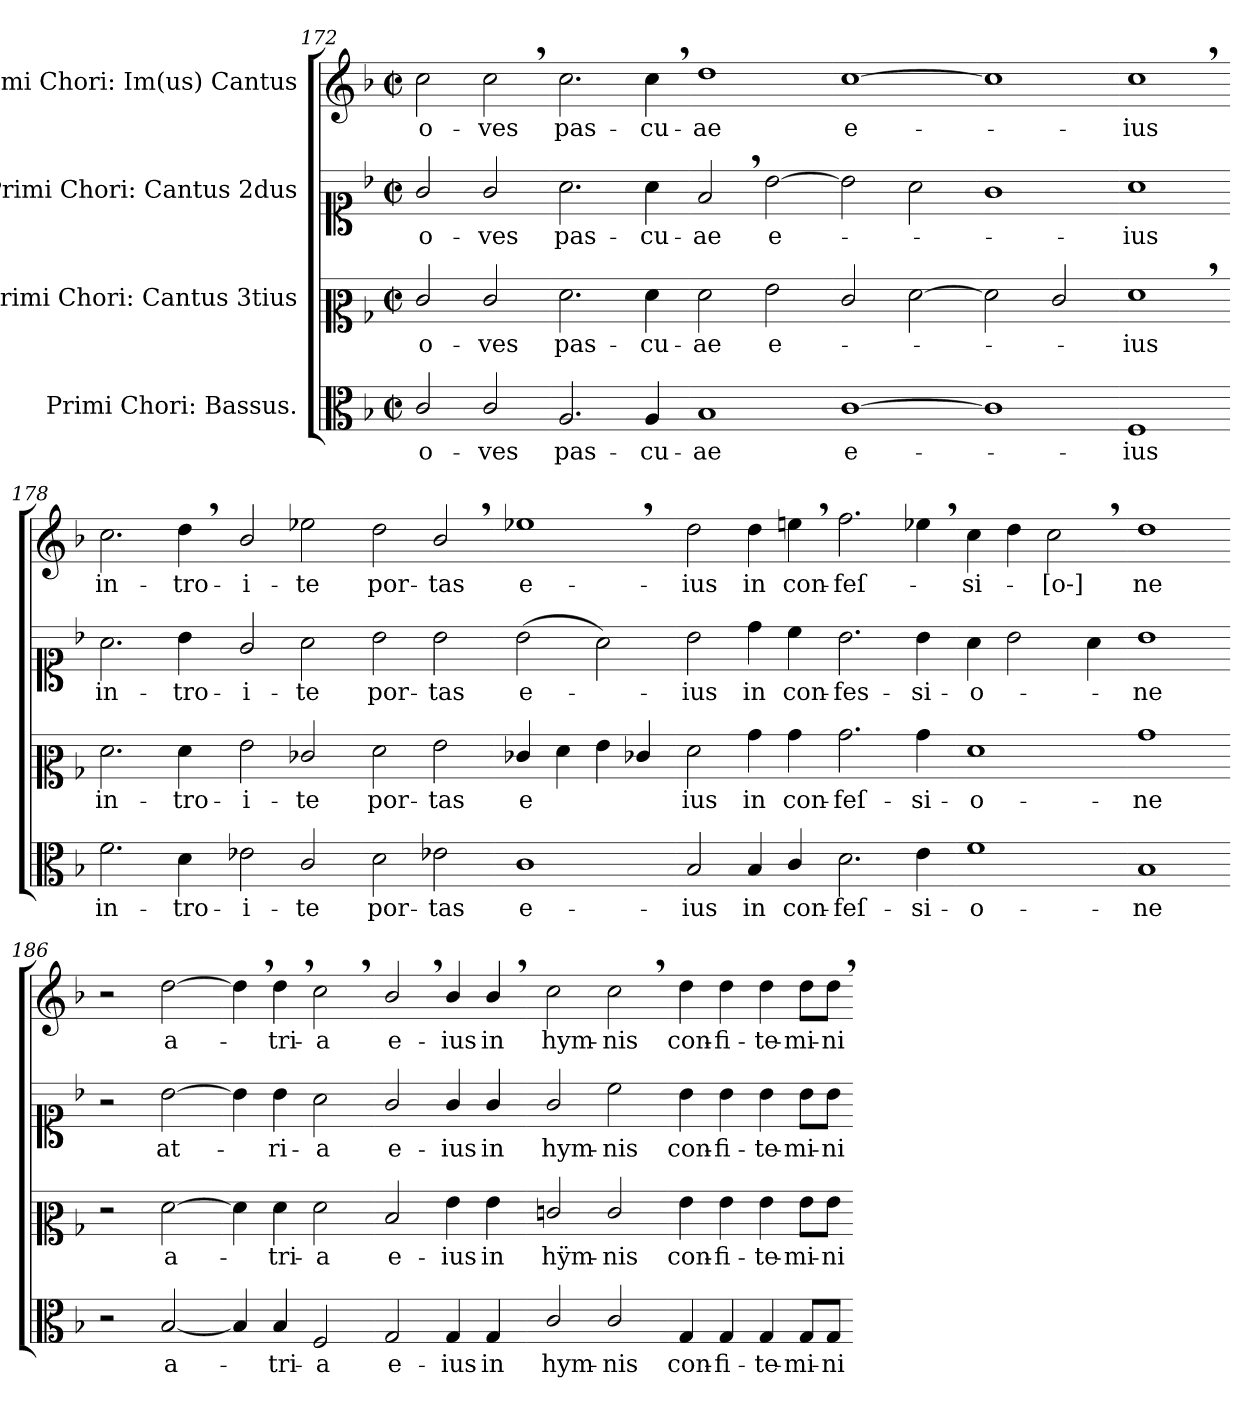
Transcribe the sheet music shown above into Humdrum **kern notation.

**kern	**text	**kern	**text	**kern	**text	**kern	**text
*part4	*part4	*part3	*part3	*part2	*part2	*part1	*part1
*staff4	*staff4	*staff3	*staff3	*staff2	*staff2	*staff1	*staff1
*I"Primi Chori: Bassus.	*	*I"Primi Chori: Cantus 3tius	*	*I"Primi Chori: Cantus 2dus	*	*I"Primi Chori: Im(us) Cantus	*
*clefC3	*	*clefC2	*	*clefC1	*	*clefG2	*
*k[b-]	*	*k[b-]	*	*k[b-]	*	*k[b-]	*
*F:	*	*F:	*	*F:	*	*F:	*
*M2/2	*	*M2/2	*	*M2/2	*	*M2/2	*
*met(c|)	*	*met(c|)	*	*met(c|)	*	*met(c|)	*
=172	=172	=172	=172	=172	=172	=172	=172
2c/	o-	2e/	o-	2g/	o-	2cc\	o-
2c/	-ves	2e/	-ves	2g/	-ves	2cc,<\	-ves
=173-	=173-	=173-	=173-	=173-	=173-	=173-	=173-
2.A/	pas-	2.f\	pas-	2.a\	pas-	2.cc\	pas-
4A/	-cu-	4f\	-cu-	4a\	-cu-	4cc,<\	-cu-
=174-	=174-	=174-	=174-	=174-	=174-	=174-	=174-
1B-	-ae	2f\	-ae	2f,</	-ae	1dd	-ae
.	.	2g\	e-	[2b-\	e-	.	.
=175-	=175-	=175-	=175-	=175-	=175-	=175-	=175-
[1c	e-	2e/	.	2b-\]	.	[1cc	e-
.	.	[2f\	.	2a\	.	.	.
=176-	=176-	=176-	=176-	=176-	=176-	=176-	=176-
1c]	.	2f\]	.	1g	.	1cc]	.
.	.	2e/	.	.	.	.	.
=177-	=177-	=177-	=177-	=177-	=177-	=177-	=177-
1F	-ius	1f,<	-ius	1a	-ius	1cc,<	-ius
=178-	=178-	=178-	=178-	=178-	=178-	=178-	=178-
2.f\	in-	2.f\	in-	2.a\	in-	2.cc\	in-
4d\	-tro-	4f\	-tro-	4b-\	-tro-	4dd,<\	-tro-
=179-	=179-	=179-	=179-	=179-	=179-	=179-	=179-
2e-X\	-i-	2g\	-i-	2g/	-i-	2b-/	-i-
2c/	-te	2e-X/	-te	2a\	-te	2ee-X\	-te
=180-	=180-	=180-	=180-	=180-	=180-	=180-	=180-
2d\	por-	2f\	por-	2b-\	por-	2dd\	por-
2e-X\	-tas	2g\	-tas	2b-\	-tas	2b-,</	-tas
=181-	=181-	=181-	=181-	=181-	=181-	=181-	=181-
1c	e-	4e-X/	e	(2b-\	e-	1ee-X,<	e-
.	.	4f\	.	.	.	.	.
.	.	4g\	.	2a\)	.	.	.
.	.	4e-X/	.	.	.	.	.
=182-	=182-	=182-	=182-	=182-	=182-	=182-	=182-
2B-/	-ius	2f\	-ius	2b-\	-ius	2dd\	-ius
4B-/	in	4b-\	in	4dd\	in	4dd\	in
4c/	con-	4b-\	con-	4cc\	con-	4een,<\	con-
=183-	=183-	=183-	=183-	=183-	=183-	=183-	=183-
2.d\	-feſ-	2.b-\	-feſ-	2.b-\	-fes-	2.ff\	-feſ-
4e-\	-si-	4b-\	-si-	4b-\	-si-	4ee-X,<\	.
=184-	=184-	=184-	=184-	=184-	=184-	=184-	=184-
1f	-o-	1f	-o-	4a\	-o-	4cc\	-si-
.	.	.	.	2b-\	.	4dd\	.
.	.	.	.	.	.	2cc,<\	-[o-]
.	.	.	.	4a\	.	.	.
=185-	=185-	=185-	=185-	=185-	=185-	=185-	=185-
1B-	-ne	1b-	-ne	1b-	-ne	1dd	-ne
=186-	=186-	=186-	=186-	=186-	=186-	=186-	=186-
2r	.	2r	.	2r	.	2r	.
[2B-/	a-	[2f\	a-	[2b-\	at-	[2dd\	a-
=187-	=187-	=187-	=187-	=187-	=187-	=187-	=187-
4B-/]	.	4f\]	.	4b-\]	.	4dd,<\]	.
4B-/	-tri-	4f\	-tri-	4b-\	-ri-	4dd,<\	-tri-
2F/	-a	2f\	-a	2a\	-a	2cc,<\	-a
=188-	=188-	=188-	=188-	=188-	=188-	=188-	=188-
2G/	e-	2d/	e-	2g/	e-	2b-,</	e-
4G/	-ius	4g\	-ius	4g/	-ius	4b-/	-ius
4G/	in	4g\	in	4g/	in	4b-,</	in
=189-	=189-	=189-	=189-	=189-	=189-	=189-	=189-
2c/	hym-	2en/	hÿm-	2g/	hym-	2cc\	hym-
2c/	-nis	2e/	-nis	2cc\	-nis	2cc,<\	-nis
=190-	=190-	=190-	=190-	=190-	=190-	=190-	=190-
4G/	con-	4g\	con-	4b-\	con-	4dd\	con-
4G/	-fi-	4g\	-fi-	4b-\	-fi-	4dd\	-fi-
4G/	-te-	4g\	-te-	4b-\	-te-	4dd\	-te-
8G/L	-mi-	8g\L	-mi-	8b-\L	-mi-	8dd\L	-mi-
8G/J	-ni	8g\J	-ni	8b-\J	-ni	8dd,<\J	-ni
=-	=-	=-	=-	=-	=-	=-	=-
*-	*-	*-	*-	*-	*-	*-	*-
